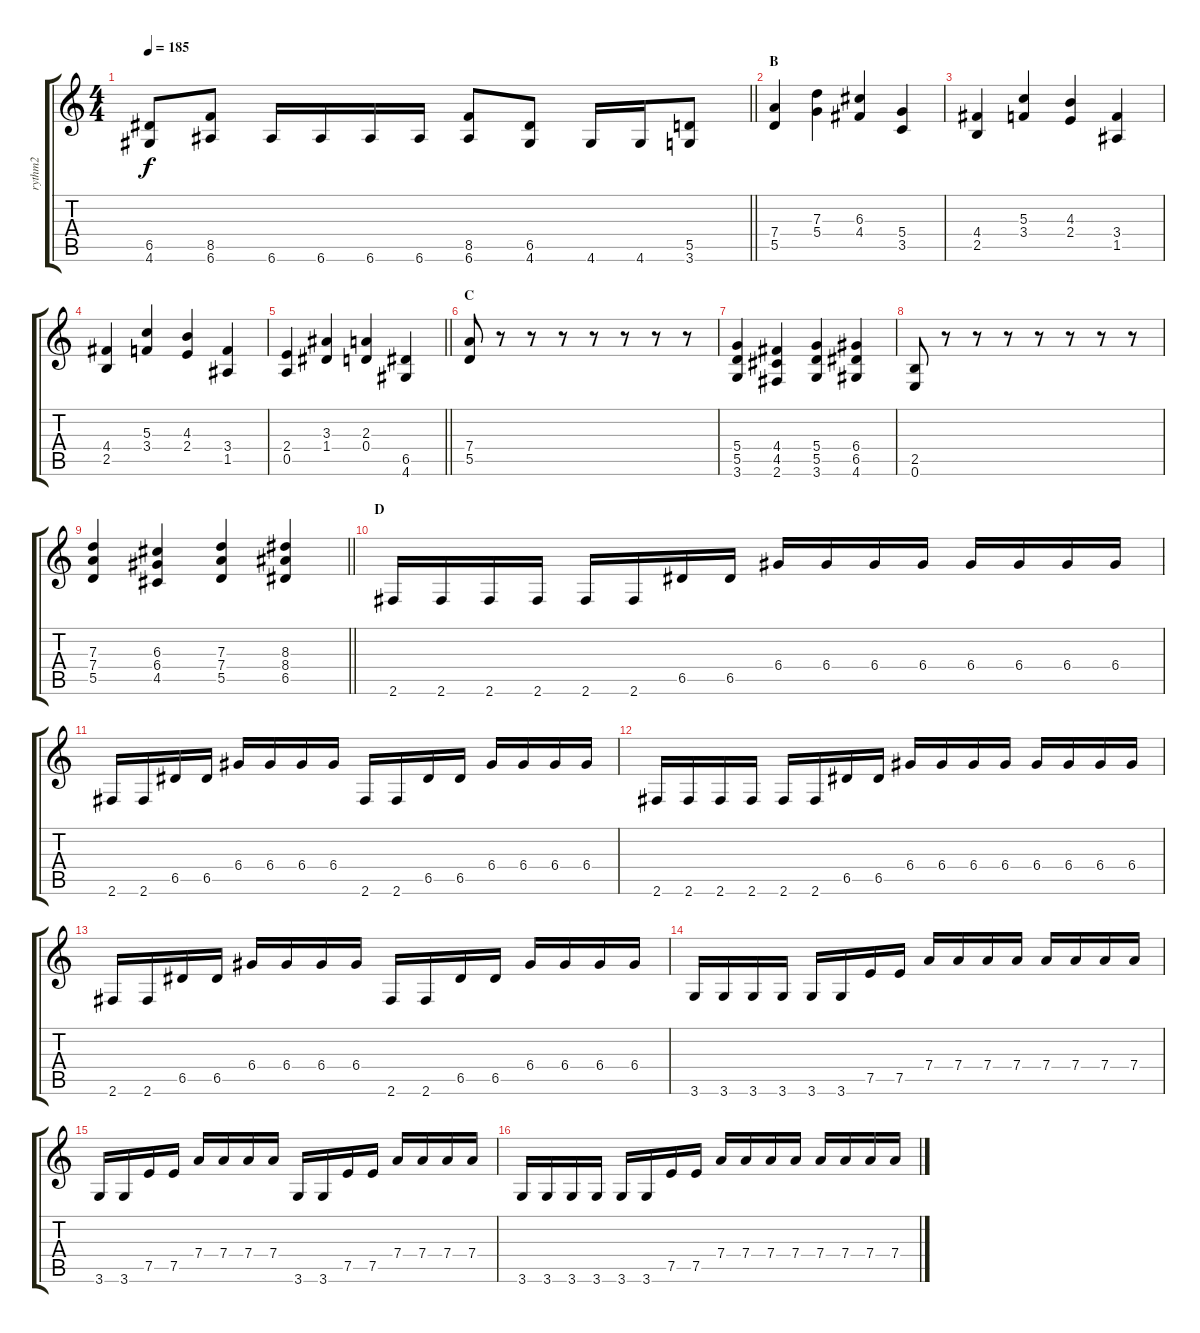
\track ("rythm2" "rythm2") {instrument distortionguitar}
\staff {score tabs}
\tuning (E4 B3 G3 D3 A2 E2) {hide}
\ts (4 4)
\tempo 185
\clef g2
\barLineRight lightlight
\ks c
(6.5 4.6).8{dy f} (8.5 6.6).8 6.6.16 6.6.16 6.6.16 6.6.16 (8.5 6.6).8 (6.5 4.6).8 4.6.16 4.6.16 (5.5 3.6).8 |
\section ("" "B")
(7.4 5.5).4 (7.3 5.4).4 (6.3 4.4).4 (5.4 3.5).4 |
(4.4 2.5).4 (5.3 3.4).4 (4.3 2.4).4 (3.4 1.5).4 |
(4.4 2.5).4 (5.3 3.4).4 (4.3 2.4).4 (3.4 1.5).4 |
\barLineRight lightlight
(2.4 0.5).4 (3.3 1.4).4 (2.3 0.4).4 (6.5 4.6).4 |
\section ("" "C")
(7.4 5.5).8 r.8 r.8 r.8 r.8 r.8 r.8 r.8 |
(5.4 5.5 3.6).4 (4.4 4.5 2.6).4 (5.4 5.5 3.6).4 (6.4 6.5 4.6).4 |
(2.5 0.6).8 r.8 r.8 r.8 r.8 r.8 r.8 r.8 |
\barLineRight lightlight
(7.3 7.4 5.5).4 (6.3 6.4 4.5).4 (7.3 7.4 5.5).4 (8.3 8.4 6.5).4 |
\section ("" "D")
2.6.16 2.6.16 2.6.16 2.6.16 2.6.16 2.6.16 6.5.16 6.5.16 6.4.16 6.4.16 6.4.16 6.4.16 6.4.16 6.4.16 6.4.16 6.4.16 |
2.6.16 2.6.16 6.5.16 6.5.16 6.4.16 6.4.16 6.4.16 6.4.16 2.6.16 2.6.16 6.5.16 6.5.16 6.4.16 6.4.16 6.4.16 6.4.16 |
2.6.16 2.6.16 2.6.16 2.6.16 2.6.16 2.6.16 6.5.16 6.5.16 6.4.16 6.4.16 6.4.16 6.4.16 6.4.16 6.4.16 6.4.16 6.4.16 |
2.6.16 2.6.16 6.5.16 6.5.16 6.4.16 6.4.16 6.4.16 6.4.16 2.6.16 2.6.16 6.5.16 6.5.16 6.4.16 6.4.16 6.4.16 6.4.16 |
3.6.16 3.6.16 3.6.16 3.6.16 3.6.16 3.6.16 7.5.16 7.5.16 7.4.16 7.4.16 7.4.16 7.4.16 7.4.16 7.4.16 7.4.16 7.4.16 |
3.6.16 3.6.16 7.5.16 7.5.16 7.4.16 7.4.16 7.4.16 7.4.16 3.6.16 3.6.16 7.5.16 7.5.16 7.4.16 7.4.16 7.4.16 7.4.16 |
3.6.16 3.6.16 3.6.16 3.6.16 3.6.16 3.6.16 7.5.16 7.5.16 7.4.16 7.4.16 7.4.16 7.4.16 7.4.16 7.4.16 7.4.16 7.4.16
